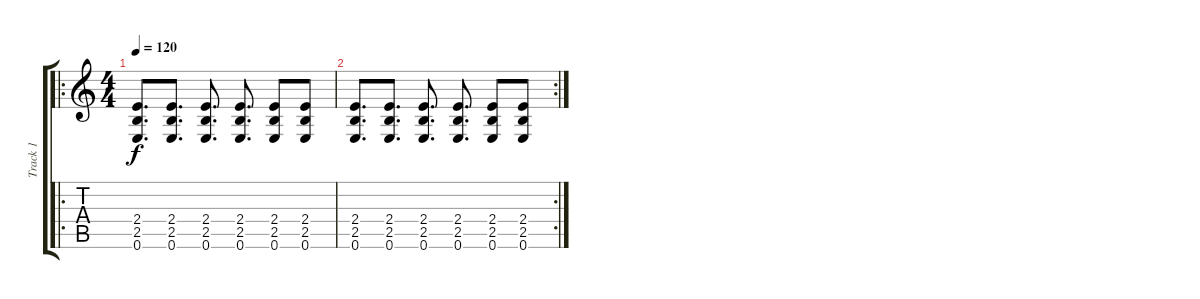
\track ("Track 1" "Track 1") {instrument distortionguitar}
\staff {score tabs}
\tuning (E4 B3 G3 D3 A2 E2) {hide}
\ro
\ts (4 4)
\tempo 120
\clef g2
\ks c
(2.4 2.5 0.6).8{d dy f} (2.4 2.5 0.6).8{d} (2.4 2.5 0.6).8{d} (2.4 2.5 0.6).8{d} (2.4 2.5 0.6).8 (2.4 2.5 0.6).8 |
\rc 2
(2.4 2.5 0.6).8{d} (2.4 2.5 0.6).8{d} (2.4 2.5 0.6).8{d} (2.4 2.5 0.6).8{d} (2.4 2.5 0.6).8 (2.4 2.5 0.6).8
